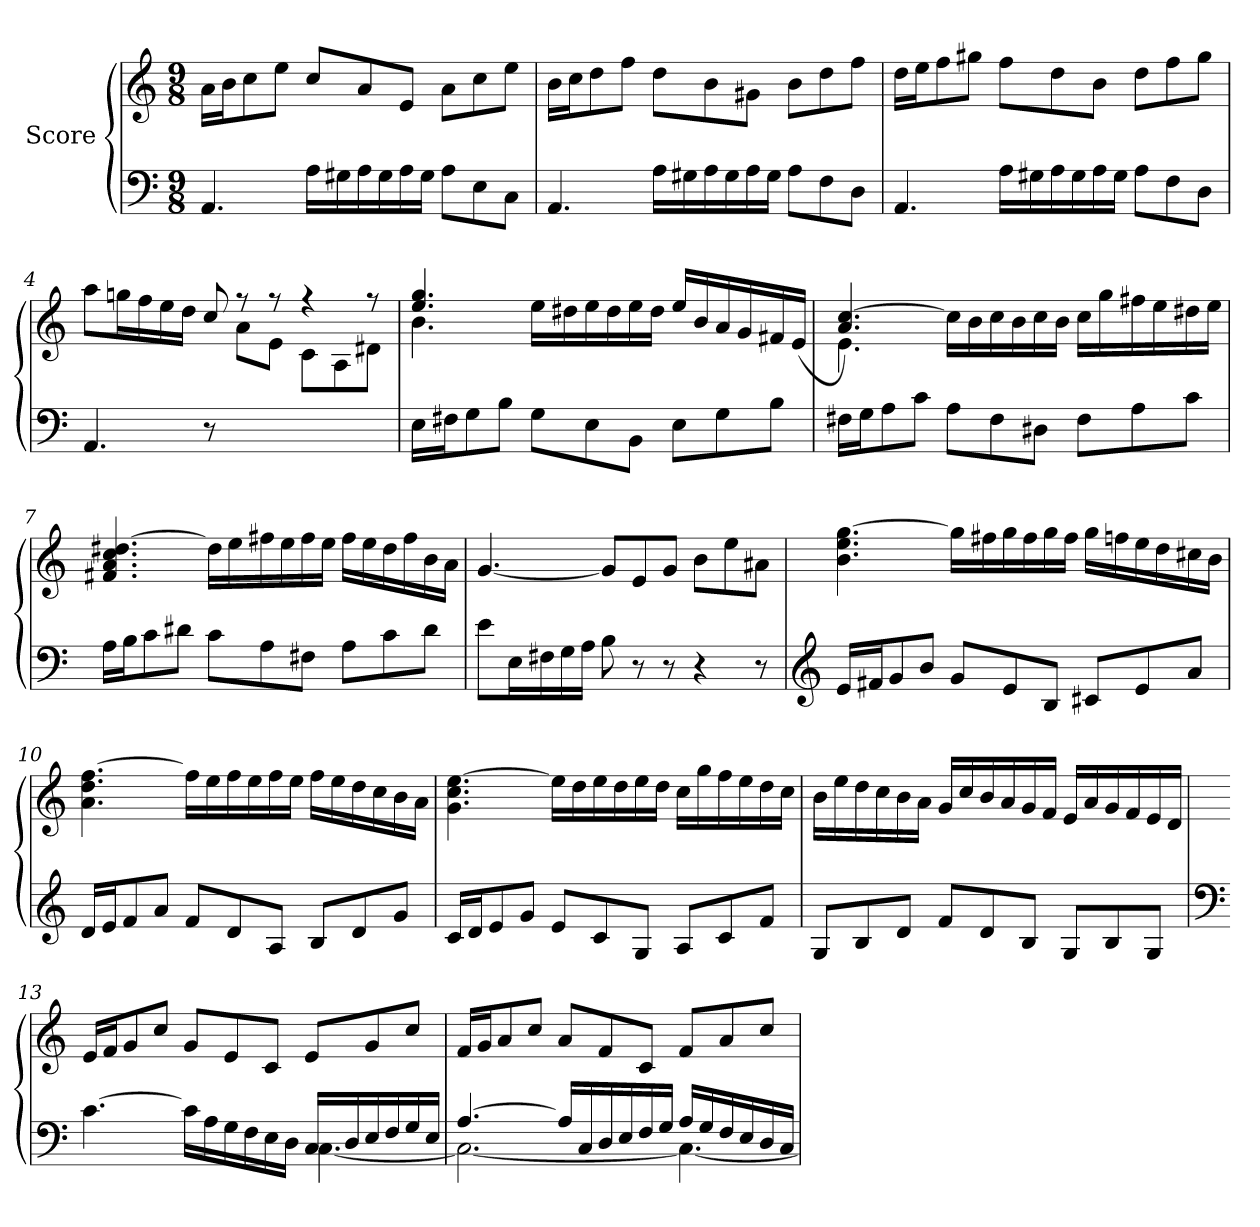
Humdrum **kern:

**kern	**kern
*part1	*part1
*staff2	*staff1
*I"Score	*
*clefF4	*clefG2
*k[]	*k[]
*M9/8	*M9/8
=1	=1
4.AA/	16a\LL
.	16b\J
.	8cc\
.	8ee\J
16A\LL	8cc/L
16G#X\	.
16A\	8a/
16G#\	.
16A\	8e/J
16G#\JJ	.
8A\L	8a\L
8E\	8cc\
8C\J	8ee\J
=2	=2
4.AA/	16b\LL
.	16cc\J
.	8dd\
.	8ff\J
16A\LL	8dd\L
16G#X\	.
16A\	8b\
16G#\	.
16A\	8g#X\J
16G#\JJ	.
8A\L	8b\L
8F\	8dd\
8D\J	8ff\J
!!LO:LB:g=z
=3	=3
4.AA/	16dd\LL
.	16ee\J
.	8ff\
.	8gg#X\J
16A\LL	8ff\L
16G#X\	.
16A\	8dd\
16G#\	.
16A\	8b\J
16G#\JJ	.
8A\L	8dd\L
8F\	8ff\
8D\J	8gg#\J
=4	=4
*	*^
4.AA/	8aa\L	2ryy
.	16ggn\L	.
.	16ff\	.
.	16ee\	.
.	16dd\JJ	.
8r	8cc/	.
2ryy	8r	8a\L
.	8r	8e\J
.	4r	8c\L
.	.	8A\
8ryy	8r	8d#X\J
=5	=5	=5
16E\LL	4.ee/ 4.gg/	4.b\
16F#X\J	.	.
8G\	.	.
8B\J	.	.
8G\L	16ee\LL	2.ryy
.	16dd#X\	.
8E\	16ee\	.
.	16dd#\	.
8BB\J	16ee\	.
.	16dd#\JJ	.
8E\L	16ee/LL	.
.	16b/	.
8G\	16a/	.
.	16g/	.
8B\J	16f#X/	.
.	(<16e/JJ	.
!!LO:LB:g=z	!!
=6	=6	=6
16F#X\LL	4.a/ [4.cc/)	4.e\
16G\J	.	.
8A\	.	.
8c\J	.	.
8A\L	16cc\LL]	2.ryy
.	16b\	.
8F#\	16cc\	.
.	16b\	.
8D#X\J	16cc\	.
.	16b\JJ	.
8F#\L	16cc\LL	.
.	16gg\	.
8A\	16ff#X\	.
.	16ee\	.
8c\J	16dd#X\	.
.	16ee\JJ	.
*	*v	*v
=7	=7
16A\LL	4.f#X/ 4.a/ 4.cc/ [4.dd#X/
16B\J	.
8c\	.
8d#X\J	.
8c\L	16dd#\LL]
.	16ee\
8A\	16ff#X\
.	16ee\
8F#X\J	16ff#\
.	16ee\JJ
8A\L	16ff#\LL
.	16ee\
8c\	16dd#\
.	16ff#\
8d#\J	16b\
.	16a\JJ
!!LO:LB:g=z
=8	=8
8e\L	[4.g/
16E\L	.
16F#X\	.
16G\	.
16A\JJ	.
8B\	8g/L]
8r	8e/
8r	8g/J
4r	8b\L
.	8ee\
8r	8a#X\J
=9	=9
*clefG2	*
16e/LL	4.b\ 4.ee\ [4.gg\
16f#X/J	.
8g/	.
8b/J	.
8g/L	16gg\LL]
.	16ff#X\
8e/	16gg\
.	16ff#\
8B/J	16gg\
.	16ff#\JJ
8c#X/L	16gg\LL
.	16ffn\
8e/	16ee\
.	16dd\
8a/J	16cc#X\
.	16b\JJ
=10	=10
16d/LL	4.a\ 4.dd\ [4.ff\
16e/J	.
8f/	.
8a/J	.
8f/L	16ff\LL]
.	16ee\
8d/	16ff\
.	16ee\
8A/J	16ff\
.	16ee\JJ
8B/L	16ff\LL
.	16ee\
8d/	16dd\
.	16cc\
8g/J	16b\
.	16a\JJ
!!LO:PB:g=z
=11	=11
16c/LL	4.g\ 4.cc\ [4.ee\
16d/J	.
8e/	.
8g/J	.
8e/L	16ee\LL]
.	16dd\
8c/	16ee\
.	16dd\
8G/J	16ee\
.	16dd\JJ
8A/L	16cc\LL
.	16gg\
8c/	16ff\
.	16ee\
8f/J	16dd\
.	16cc\JJ
=12	=12
8G/L	16b\LL
.	16ee\
8B/	16dd\
.	16cc\
8d/J	16b\
.	16a\JJ
8f/L	16g/LL
.	16cc/
8d/	16b/
.	16a/
8B/J	16g/
.	16f/JJ
8G/L	16e/LL
.	16a/
8B/	16g/
.	16f/
8G/J	16e/
.	16d/JJ
!!LO:LB:g=z
=13	=13
*clefF4	*
*^	*
[4.c\	2.ryy	16e/LL
.	.	16f/J
.	.	8g/
.	.	8cc/J
16c\LL]	.	8g/L
16A\	.	.
16G\	.	8e/
16F\	.	.
16E\	.	8c/J
16D\JJ	.	.
16C/LL	[4.C\	8e/L
16D/	.	.
16E/	.	8g/
16F/	.	.
16G/	.	8cc/J
16E/JJ	.	.
=14	=14	=14
[4.A/	2.C\_	16f/LL
.	.	16g/J
.	.	8a/
.	.	8cc/J
16A/LL]	.	8a/L
16C/	.	.
16D/	.	8f/
16E/	.	.
16F/	.	8c/J
16G/JJ	.	.
16A/LL	4.C\_	8f/L
16G/	.	.
16F/	.	8a/
16E/	.	.
16D/	.	8cc/J
16C/JJ	.	.
*v	*v	*
=	=
*-	*-
